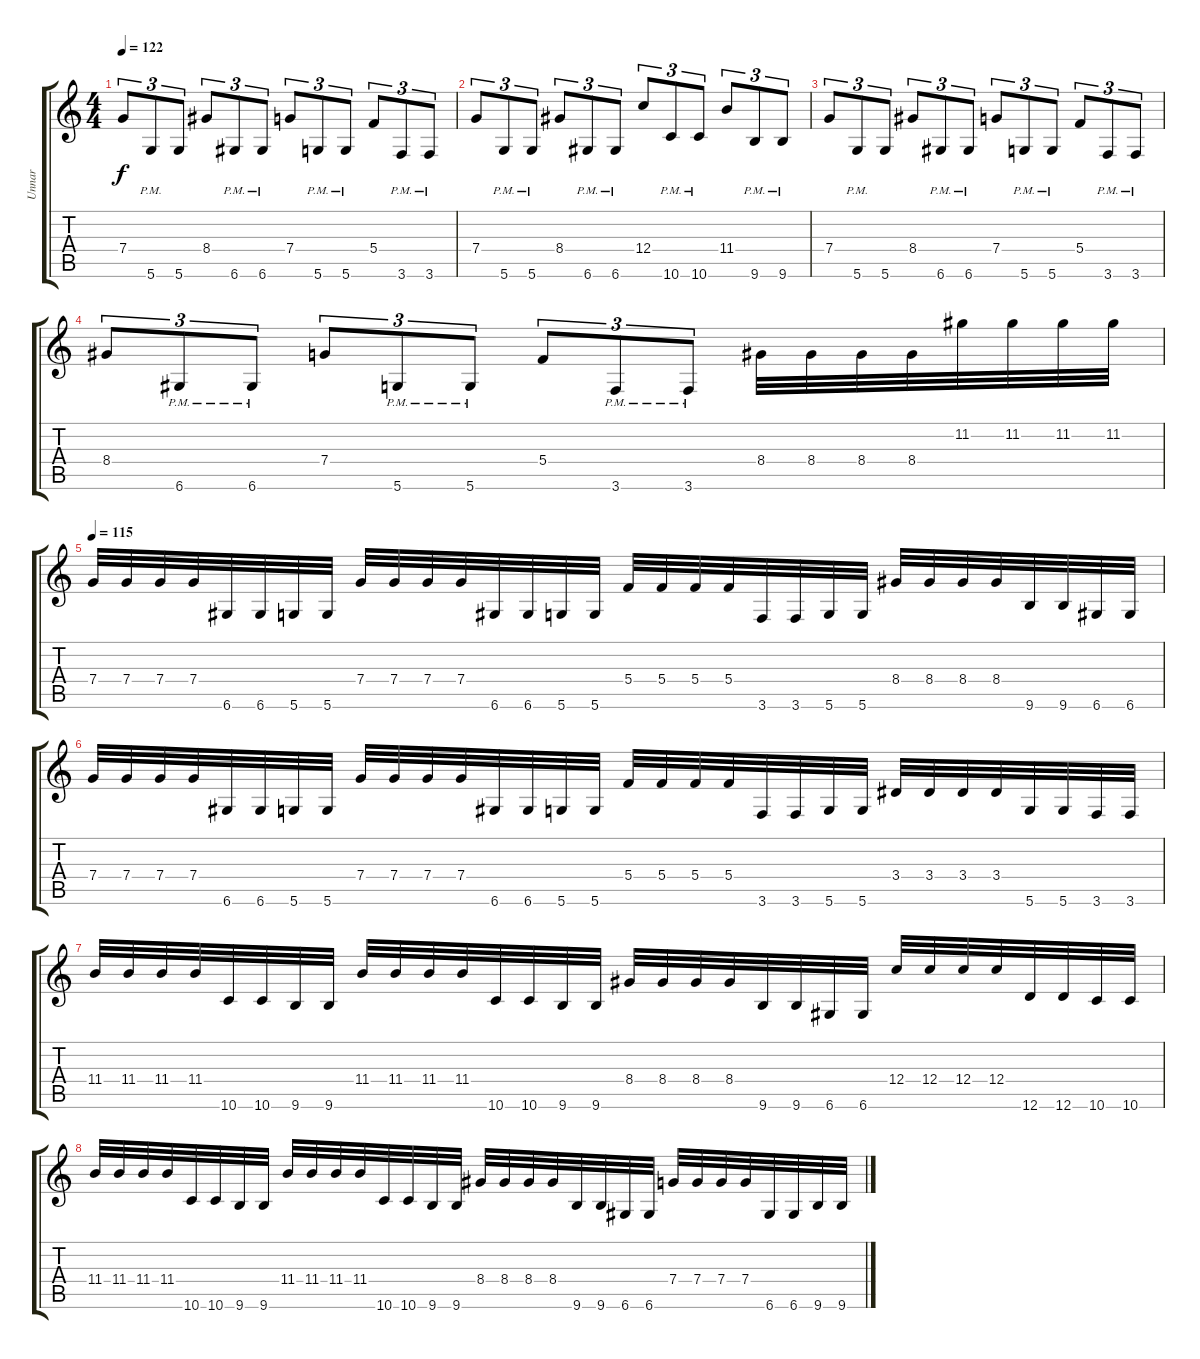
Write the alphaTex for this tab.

\track ("Unnar " "Unnar ") {instrument distortionguitar}
\staff {score tabs}
\tuning (D4 A3 F3 C3 G2 D2) {hide}
\ts (4 4)
\tempo 122
\clef g2
\ks c
7.4.8{tu (3 2) dy f} 5.6{pm}.8{tu (3 2)} 5.6.8{tu (3 2)} 8.4.8{tu (3 2)} 6.6{pm}.8{tu (3 2)} 6.6{pm}.8{tu (3 2)} 7.4.8{tu (3 2)} 5.6{pm}.8{tu (3 2)} 5.6{pm}.8{tu (3 2)} 5.4.8{tu (3 2)} 3.6{pm}.8{tu (3 2)} 3.6{pm}.8{tu (3 2)} |
7.4.8{tu (3 2)} 5.6{pm}.8{tu (3 2)} 5.6{pm}.8{tu (3 2)} 8.4.8{tu (3 2)} 6.6{pm}.8{tu (3 2)} 6.6{pm}.8{tu (3 2)} 12.4.8{tu (3 2)} 10.6{pm}.8{tu (3 2)} 10.6{pm}.8{tu (3 2)} 11.4.8{tu (3 2)} 9.6{pm}.8{tu (3 2)} 9.6{pm}.8{tu (3 2)} |
7.4.8{tu (3 2)} 5.6{pm}.8{tu (3 2)} 5.6.8{tu (3 2)} 8.4.8{tu (3 2)} 6.6{pm}.8{tu (3 2)} 6.6{pm}.8{tu (3 2)} 7.4.8{tu (3 2)} 5.6{pm}.8{tu (3 2)} 5.6{pm}.8{tu (3 2)} 5.4.8{tu (3 2)} 3.6{pm}.8{tu (3 2)} 3.6{pm}.8{tu (3 2)} |
8.4.8{tu (3 2)} 6.6{pm}.8{tu (3 2)} 6.6{pm}.8{tu (3 2)} 7.4.8{tu (3 2)} 5.6{pm}.8{tu (3 2)} 5.6{pm}.8{tu (3 2)} 5.4.8{tu (3 2)} 3.6{pm}.8{tu (3 2)} 3.6{pm}.8{tu (3 2)} 8.4.32 8.4.32 8.4.32 8.4.32 11.2.32 11.2.32 11.2.32 11.2.32 |
\tempo 115
7.4.32 7.4.32 7.4.32 7.4.32 6.6.32 6.6.32 5.6.32 5.6.32 7.4.32 7.4.32 7.4.32 7.4.32 6.6.32 6.6.32 5.6.32 5.6.32 5.4.32 5.4.32 5.4.32 5.4.32 3.6.32 3.6.32 5.6.32 5.6.32 8.4.32 8.4.32 8.4.32 8.4.32 9.6.32 9.6.32 6.6.32 6.6.32 |
7.4.32 7.4.32 7.4.32 7.4.32 6.6.32 6.6.32 5.6.32 5.6.32 7.4.32 7.4.32 7.4.32 7.4.32 6.6.32 6.6.32 5.6.32 5.6.32 5.4.32 5.4.32 5.4.32 5.4.32 3.6.32 3.6.32 5.6.32 5.6.32 3.4.32 3.4.32 3.4.32 3.4.32 5.6.32 5.6.32 3.6.32 3.6.32 |
11.4.32 11.4.32 11.4.32 11.4.32 10.6.32 10.6.32 9.6.32 9.6.32 11.4.32 11.4.32 11.4.32 11.4.32 10.6.32 10.6.32 9.6.32 9.6.32 8.4.32 8.4.32 8.4.32 8.4.32 9.6.32 9.6.32 6.6.32 6.6.32 12.4.32 12.4.32 12.4.32 12.4.32 12.6.32 12.6.32 10.6.32 10.6.32 |
11.4.32 11.4.32 11.4.32 11.4.32 10.6.32 10.6.32 9.6.32 9.6.32 11.4.32 11.4.32 11.4.32 11.4.32 10.6.32 10.6.32 9.6.32 9.6.32 8.4.32 8.4.32 8.4.32 8.4.32 9.6.32 9.6.32 6.6.32 6.6.32 7.4.32 7.4.32 7.4.32 7.4.32 6.6.32 6.6.32 9.6.32 9.6.32
